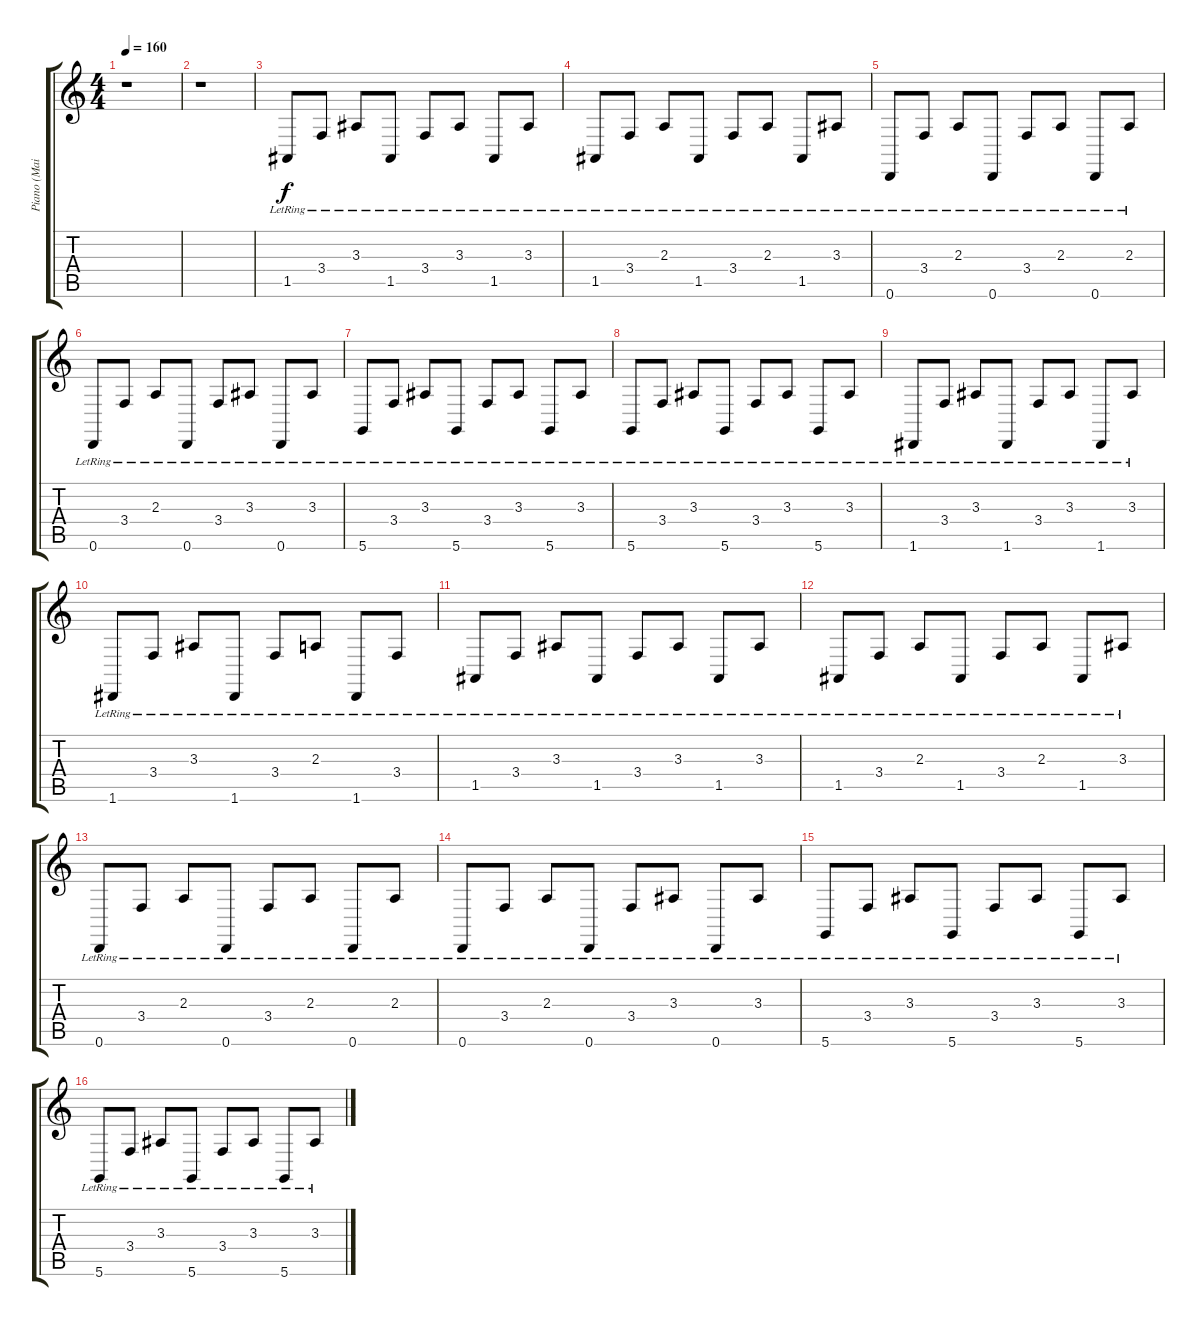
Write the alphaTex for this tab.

\track ("Piano (Main)" "Piano (Mai") {instrument brightacousticpiano}
\staff {score tabs}
\tuning (E4 B3 G3 D3 A2 D2) {hide}
\ts (4 4)
\tempo 160
\clef g2
\ks c
r.1{dy f volume 6 instrument brightacousticpiano} |
r.1 |
\section ("" " ")
1.5{lr}.8{volume 12} 3.4{lr}.8 3.3{lr}.8 1.5{lr}.8 3.4{lr}.8 3.3{lr}.8 1.5{lr}.8 3.3{lr}.8 |
1.5{lr}.8 3.4{lr}.8 2.3{lr}.8 1.5{lr}.8 3.4{lr}.8 2.3{lr}.8 1.5{lr}.8 3.3{lr}.8 |
0.6{lr}.8 3.4{lr}.8 2.3{lr}.8 0.6{lr}.8 3.4{lr}.8 2.3{lr}.8 0.6{lr}.8 2.3{lr}.8 |
0.6{lr}.8 3.4{lr}.8 2.3{lr}.8 0.6{lr}.8 3.4{lr}.8 3.3{lr}.8 0.6{lr}.8 3.3{lr}.8 |
5.6{lr}.8 3.4{lr}.8 3.3{lr}.8 5.6{lr}.8 3.4{lr}.8 3.3{lr}.8 5.6{lr}.8 3.3{lr}.8 |
5.6{lr}.8 3.4{lr}.8 3.3{lr}.8 5.6{lr}.8 3.4{lr}.8 3.3{lr}.8 5.6{lr}.8 3.3{lr}.8 |
1.6{lr}.8 3.4{lr}.8 3.3{lr}.8 1.6{lr}.8 3.4{lr}.8 3.3{lr}.8 1.6{lr}.8 3.3{lr}.8 |
1.6{lr}.8 3.4{lr}.8 3.3{lr}.8 1.6{lr}.8 3.4{lr}.8 2.3{lr}.8 1.6{lr}.8 3.4{lr}.8 |
1.5{lr}.8 3.4{lr}.8 3.3{lr}.8 1.5{lr}.8 3.4{lr}.8 3.3{lr}.8 1.5{lr}.8 3.3{lr}.8 |
1.5{lr}.8 3.4{lr}.8 2.3{lr}.8 1.5{lr}.8 3.4{lr}.8 2.3{lr}.8 1.5{lr}.8 3.3{lr}.8 |
0.6{lr}.8 3.4{lr}.8 2.3{lr}.8 0.6{lr}.8 3.4{lr}.8 2.3{lr}.8 0.6{lr}.8 2.3{lr}.8 |
0.6{lr}.8 3.4{lr}.8 2.3{lr}.8 0.6{lr}.8 3.4{lr}.8 3.3{lr}.8 0.6{lr}.8 3.3{lr}.8 |
5.6{lr}.8 3.4{lr}.8 3.3{lr}.8 5.6{lr}.8 3.4{lr}.8 3.3{lr}.8 5.6{lr}.8 3.3{lr}.8 |
5.6{lr}.8 3.4{lr}.8 3.3{lr}.8 5.6{lr}.8 3.4{lr}.8 3.3{lr}.8 5.6{lr}.8 3.3{lr}.8
